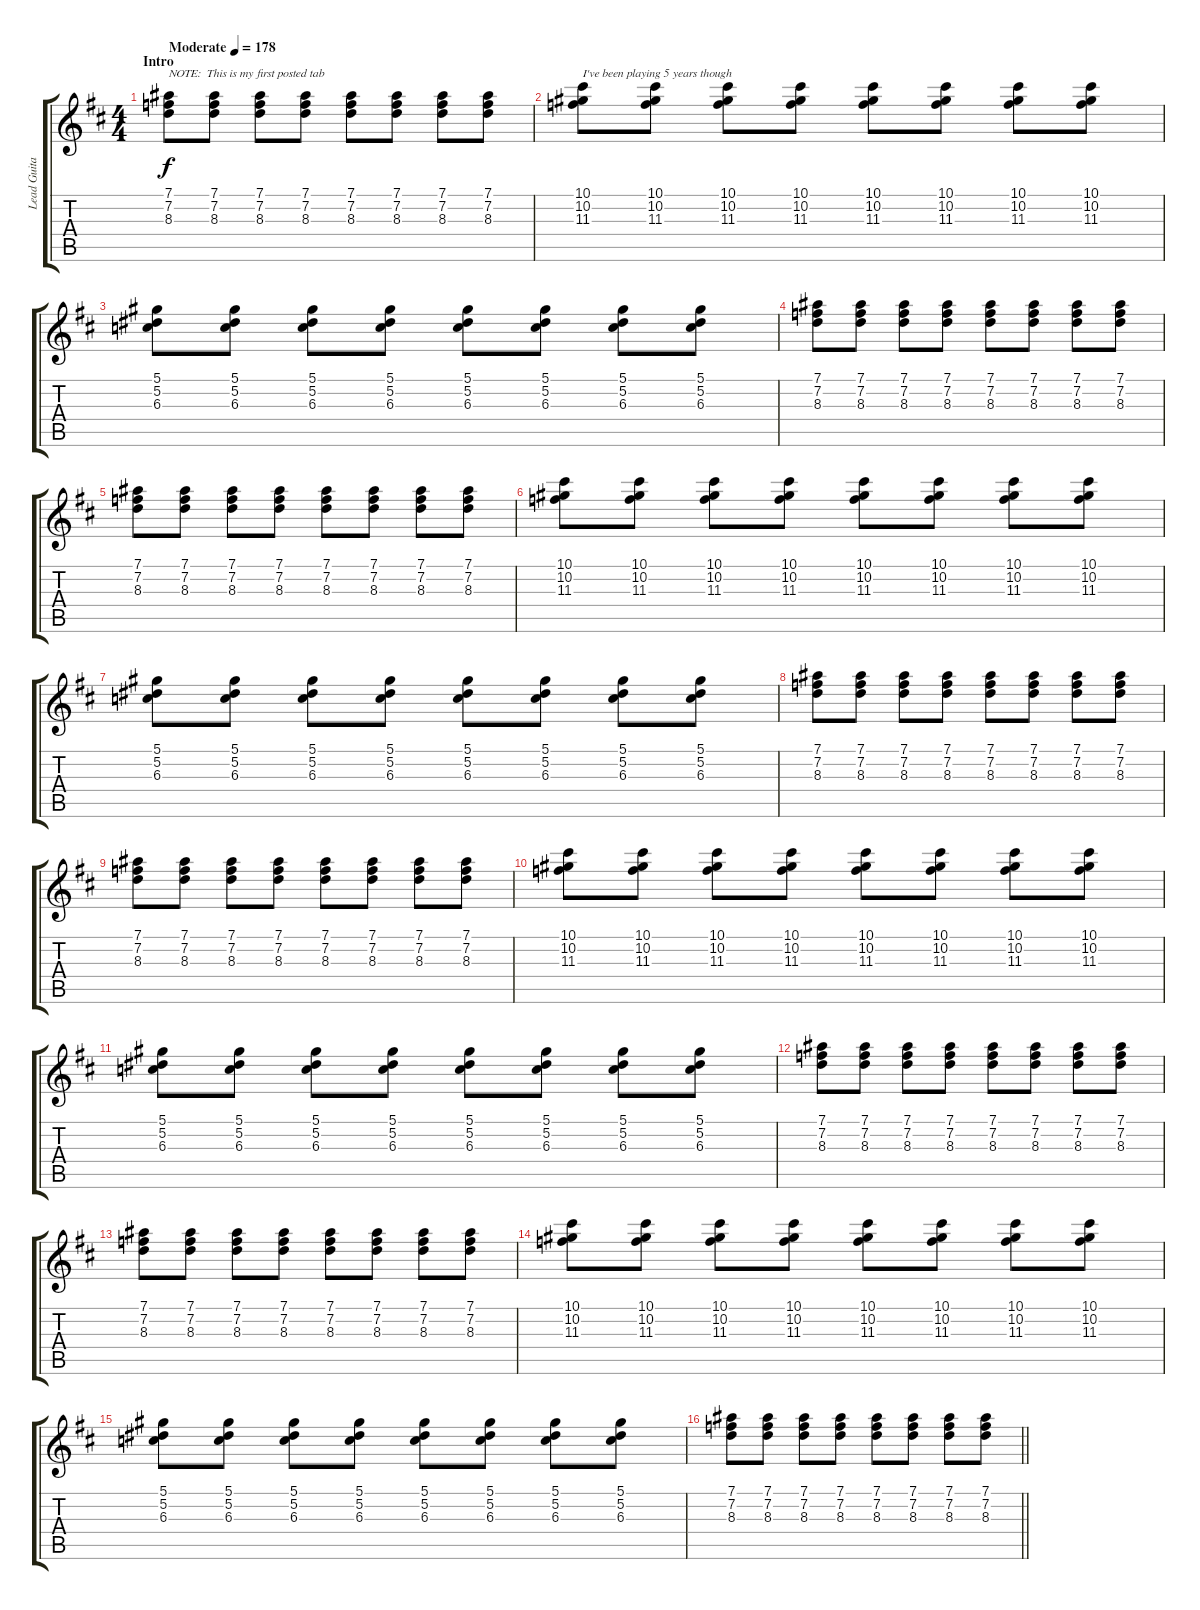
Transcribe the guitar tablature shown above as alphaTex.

\track ("Lead Guitar" "Lead Guita") {instrument distortionguitar}
\staff {score tabs}
\tuning (Eb4 Bb3 Gb3 Db3 Ab2 Eb2) {hide}
\ts (4 4)
\section ("" "Intro")
\tempo (178 "Moderate")
\clef g2
\ks bminor
(7.1 7.2 8.3).8{txt "NOTE:  This is my first posted tab" dy f instrument distortionguitar} (7.1 7.2 8.3).8 (7.1 7.2 8.3).8 (7.1 7.2 8.3).8 (7.1 7.2 8.3).8 (7.1 7.2 8.3).8 (7.1 7.2 8.3).8 (7.1 7.2 8.3).8 |
(10.1 10.2 11.3).8{txt "I've been playing 5 years though"} (10.1 10.2 11.3).8 (10.1 10.2 11.3).8 (10.1 10.2 11.3).8 (10.1 10.2 11.3).8 (10.1 10.2 11.3).8 (10.1 10.2 11.3).8 (10.1 10.2 11.3).8 |
(5.1 5.2 6.3).8 (5.1 5.2 6.3).8 (5.1 5.2 6.3).8 (5.1 5.2 6.3).8 (5.1 5.2 6.3).8 (5.1 5.2 6.3).8 (5.1 5.2 6.3).8 (5.1 5.2 6.3).8 |
(7.1 7.2 8.3).8 (7.1 7.2 8.3).8 (7.1 7.2 8.3).8 (7.1 7.2 8.3).8 (7.1 7.2 8.3).8 (7.1 7.2 8.3).8 (7.1 7.2 8.3).8 (7.1 7.2 8.3).8 |
(7.1 7.2 8.3).8 (7.1 7.2 8.3).8 (7.1 7.2 8.3).8 (7.1 7.2 8.3).8 (7.1 7.2 8.3).8 (7.1 7.2 8.3).8 (7.1 7.2 8.3).8 (7.1 7.2 8.3).8 |
(10.1 10.2 11.3).8 (10.1 10.2 11.3).8 (10.1 10.2 11.3).8 (10.1 10.2 11.3).8 (10.1 10.2 11.3).8 (10.1 10.2 11.3).8 (10.1 10.2 11.3).8 (10.1 10.2 11.3).8 |
(5.1 5.2 6.3).8 (5.1 5.2 6.3).8 (5.1 5.2 6.3).8 (5.1 5.2 6.3).8 (5.1 5.2 6.3).8 (5.1 5.2 6.3).8 (5.1 5.2 6.3).8 (5.1 5.2 6.3).8 |
(7.1 7.2 8.3).8 (7.1 7.2 8.3).8 (7.1 7.2 8.3).8 (7.1 7.2 8.3).8 (7.1 7.2 8.3).8 (7.1 7.2 8.3).8 (7.1 7.2 8.3).8 (7.1 7.2 8.3).8 |
(7.1 7.2 8.3).8 (7.1 7.2 8.3).8 (7.1 7.2 8.3).8 (7.1 7.2 8.3).8 (7.1 7.2 8.3).8 (7.1 7.2 8.3).8 (7.1 7.2 8.3).8 (7.1 7.2 8.3).8 |
(10.1 10.2 11.3).8 (10.1 10.2 11.3).8 (10.1 10.2 11.3).8 (10.1 10.2 11.3).8 (10.1 10.2 11.3).8 (10.1 10.2 11.3).8 (10.1 10.2 11.3).8 (10.1 10.2 11.3).8 |
(5.1 5.2 6.3).8 (5.1 5.2 6.3).8 (5.1 5.2 6.3).8 (5.1 5.2 6.3).8 (5.1 5.2 6.3).8 (5.1 5.2 6.3).8 (5.1 5.2 6.3).8 (5.1 5.2 6.3).8 |
(7.1 7.2 8.3).8 (7.1 7.2 8.3).8 (7.1 7.2 8.3).8 (7.1 7.2 8.3).8 (7.1 7.2 8.3).8 (7.1 7.2 8.3).8 (7.1 7.2 8.3).8 (7.1 7.2 8.3).8 |
(7.1 7.2 8.3).8 (7.1 7.2 8.3).8 (7.1 7.2 8.3).8 (7.1 7.2 8.3).8 (7.1 7.2 8.3).8 (7.1 7.2 8.3).8 (7.1 7.2 8.3).8 (7.1 7.2 8.3).8 |
(10.1 10.2 11.3).8 (10.1 10.2 11.3).8 (10.1 10.2 11.3).8 (10.1 10.2 11.3).8 (10.1 10.2 11.3).8 (10.1 10.2 11.3).8 (10.1 10.2 11.3).8 (10.1 10.2 11.3).8 |
(5.1 5.2 6.3).8 (5.1 5.2 6.3).8 (5.1 5.2 6.3).8 (5.1 5.2 6.3).8 (5.1 5.2 6.3).8 (5.1 5.2 6.3).8 (5.1 5.2 6.3).8 (5.1 5.2 6.3).8 |
\barLineRight lightlight
(7.1 7.2 8.3).8 (7.1 7.2 8.3).8 (7.1 7.2 8.3).8 (7.1 7.2 8.3).8 (7.1 7.2 8.3).8 (7.1 7.2 8.3).8 (7.1 7.2 8.3).8 (7.1 7.2 8.3).8
